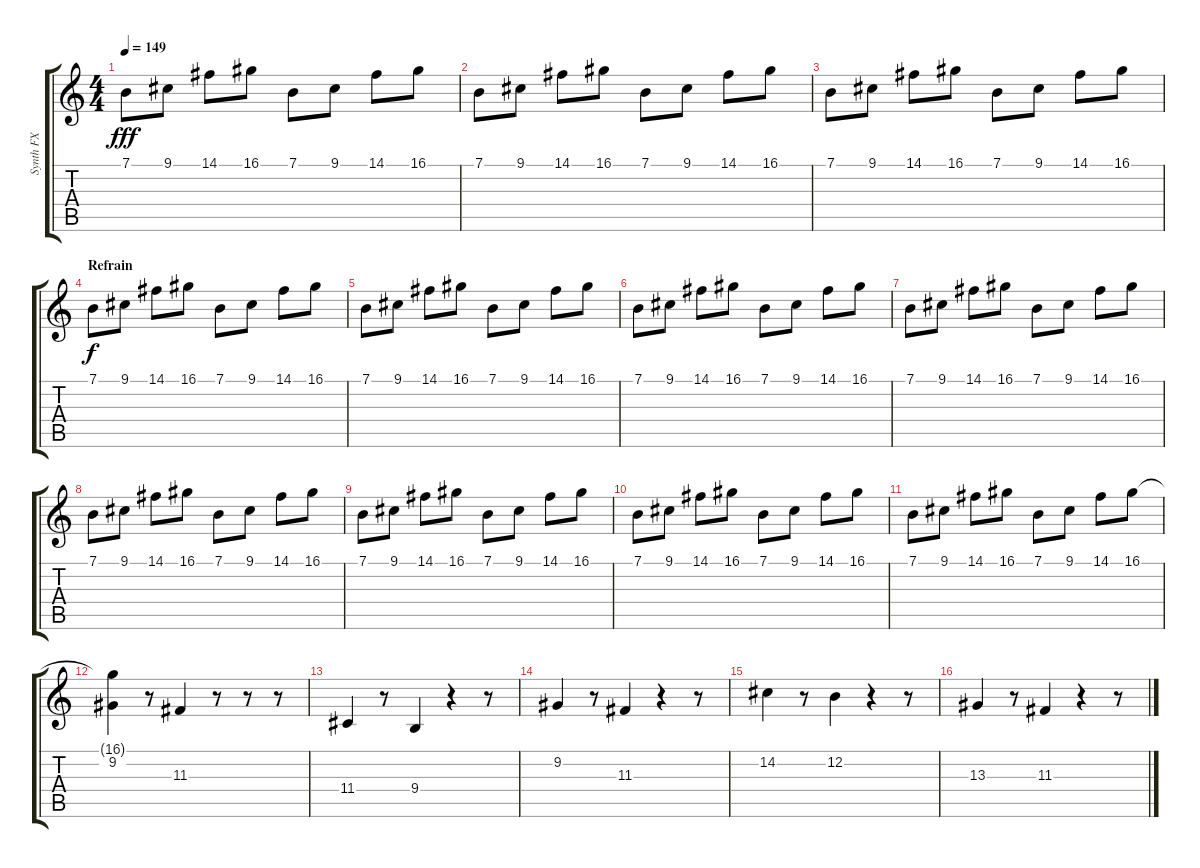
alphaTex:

\track ("Synth FX" "Synth FX") {instrument fx7echoes}
\staff {score tabs}
\tuning (E4 B3 G3 D3 A2 E2) {hide}
\ts (4 4)
\tempo 149
\clef g2
\ks c
7.1.8{dy fff} 9.1.8 14.1.8 16.1.8 7.1.8 9.1.8 14.1.8 16.1.8 |
7.1.8 9.1.8 14.1.8 16.1.8 7.1.8 9.1.8 14.1.8 16.1.8 |
7.1.8 9.1.8 14.1.8 16.1.8 7.1.8 9.1.8 14.1.8 16.1.8 |
\section ("" "Refrain")
7.1.8{dy f} 9.1.8 14.1.8 16.1.8 7.1.8 9.1.8 14.1.8 16.1.8 |
7.1.8 9.1.8 14.1.8 16.1.8 7.1.8 9.1.8 14.1.8 16.1.8 |
7.1.8 9.1.8 14.1.8 16.1.8 7.1.8 9.1.8 14.1.8 16.1.8 |
7.1.8 9.1.8 14.1.8 16.1.8 7.1.8 9.1.8 14.1.8 16.1.8 |
7.1.8 9.1.8 14.1.8 16.1.8 7.1.8 9.1.8 14.1.8 16.1.8 |
7.1.8 9.1.8 14.1.8 16.1.8 7.1.8 9.1.8 14.1.8 16.1.8 |
7.1.8 9.1.8 14.1.8 16.1.8 7.1.8 9.1.8 14.1.8 16.1.8 |
7.1.8 9.1.8 14.1.8 16.1.8 7.1.8 9.1.8 14.1.8 16.1.8 |
(16.1{t} 9.2).4 r.8 11.3.4 r.8 r.8 r.8 |
11.4.4 r.8 9.4.4 r.4 r.8 |
9.2.4 r.8 11.3.4 r.4 r.8 |
14.2.4 r.8 12.2.4 r.4 r.8 |
13.3.4 r.8 11.3.4 r.4 r.8
